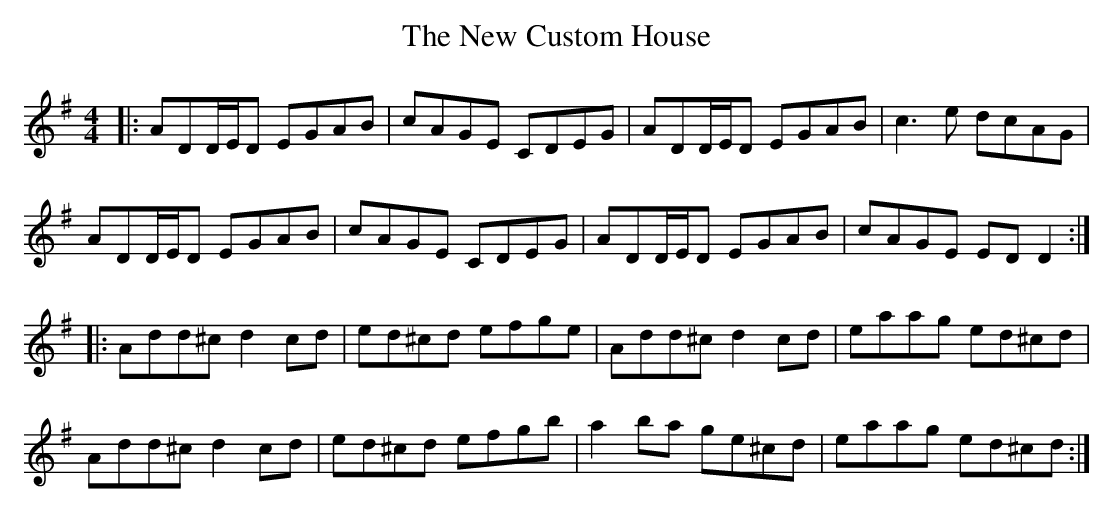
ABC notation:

X:1
T: The New Custom House
M: 4/4
L: 1/8
K: Dmix
|:ADD/E/D EGAB|cAGE CDEG|ADD/E/D EGAB|c3e dcAG|
ADD/E/D EGAB|cAGE CDEG|ADD/E/D EGAB|cAGE EDD2 :|
|:Add^c d2cd|ed^cd efge|Add^c d2cd|eaag ed^cd|
Add^c d2cd|ed^cd efgb|a2ba ge^cd|eaag ed^cd:|
